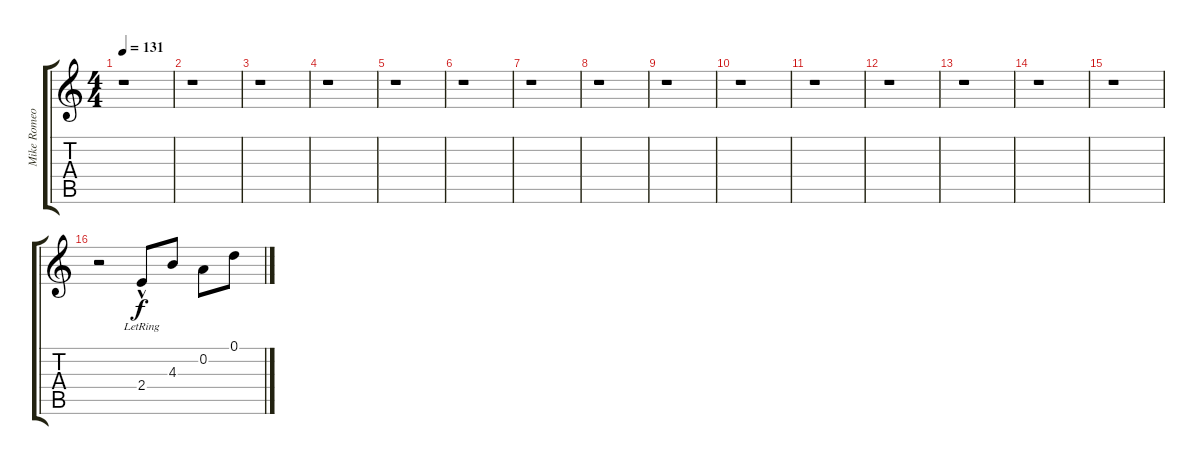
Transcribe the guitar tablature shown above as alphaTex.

\track ("Mike Romeo (Acoustic, tuned)" "Mike Romeo") {instrument acousticguitarsteel}
\staff {score tabs}
\tuning (D4 A3 G3 D3 A2 E2) {hide}
\ts (4 4)
\tempo 131
\clef g2
\ks c
r.1{dy f} |
r.1 |
r.1 |
r.1 |
r.1 |
r.1 |
r.1 |
r.1 |
r.1 |
r.1 |
r.1 |
r.1 |
r.1 |
r.1 |
r.1 |
r.2 2.4{hac lr}.8{volume 11} 4.3.8 0.2.8 0.1.8
